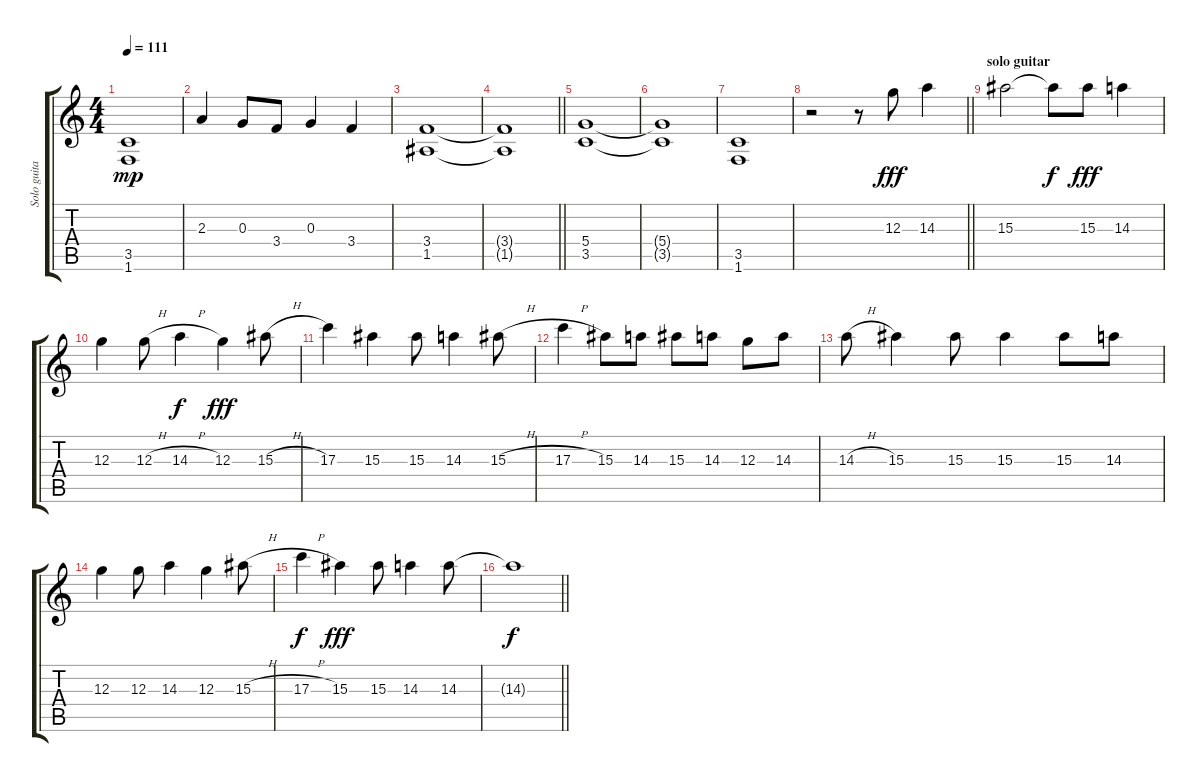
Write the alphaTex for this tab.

\track ("Solo guitar" "Solo guita") {instrument distortionguitar}
\staff {score tabs}
\tuning (E4 B3 G3 D3 A2 E2) {hide}
\ts (4 4)
\tempo 111
\clef g2
\ks c
(3.5 1.6).1{dy mp} |
2.3.4 0.3.8 3.4.8 0.3.4 3.4.4 |
(3.4 1.5).1 |
\barLineRight lightlight
(3.4{t} 1.5{t}).1 |
(5.4 3.5).1 |
(5.4{t} 3.5{t}).1 |
(3.5 1.6).1 |
\barLineRight lightlight
r.2 r.8 12.3.8{dy fff} 14.3.4 |
\section ("" "solo guitar")
15.3.2 15.3{t}.8{dy f} 15.3.8{dy fff} 14.3.4 |
12.3.4 12.3{h}.8 14.3{h}.4{dy f} 12.3.4{dy fff} 15.3{h}.8 |
17.3.4 15.3.4 15.3.8 14.3.4 15.3{h}.8 |
17.3{h}.4 15.3.8 14.3.8 15.3.8 14.3.8 12.3.8 14.3.8 |
14.3{h}.8 15.3.4 15.3.8 15.3.4 15.3.8 14.3.8 |
12.3.4 12.3.8 14.3.4 12.3.4 15.3{h}.8 |
17.3{h}.4{dy f} 15.3.4{dy fff} 15.3.8 14.3.4 14.3.8 |
\barLineRight lightlight
14.3{t}.1{dy f}
